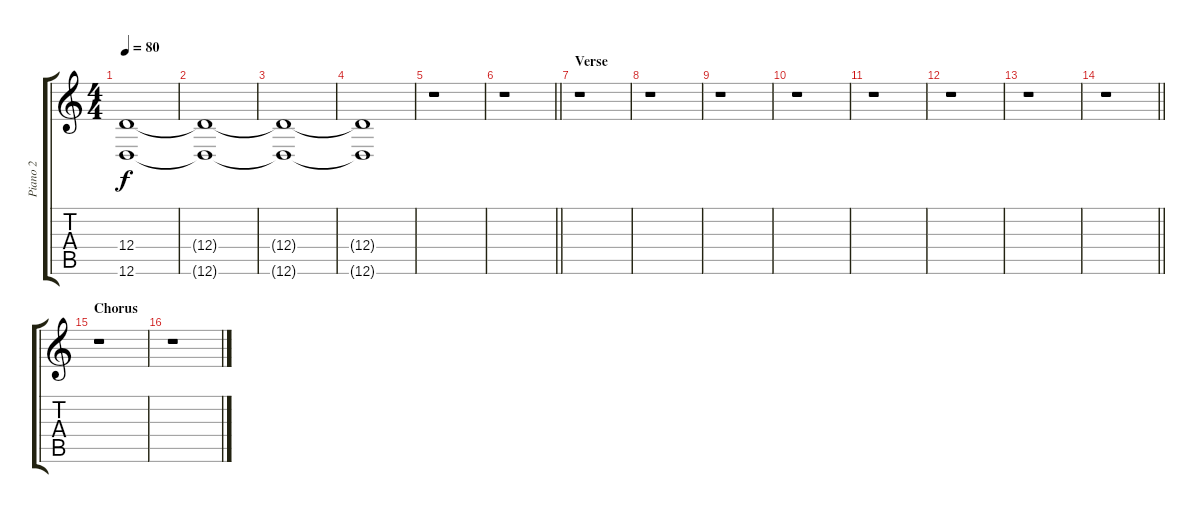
\track ("Piano 2" "Piano 2") {instrument acousticgrandpiano}
\staff {score tabs}
\tuning (E4 B3 G3 D3 A2 D2) {hide}
\ts (4 4)
\tempo 80
\clef g2
\ks c
(12.4 12.6).1{dy f} |
(12.4{t} 12.6{t}).1 |
(12.4{t} 12.6{t}).1 |
(12.4{t} 12.6{t}).1 |
r.1 |
\barLineRight lightlight
r.1 |
\section ("" "Verse")
r.1 |
r.1 |
r.1 |
r.1 |
r.1 |
r.1 |
r.1 |
\barLineRight lightlight
r.1 |
\section ("" "Chorus")
r.1 |
r.1
